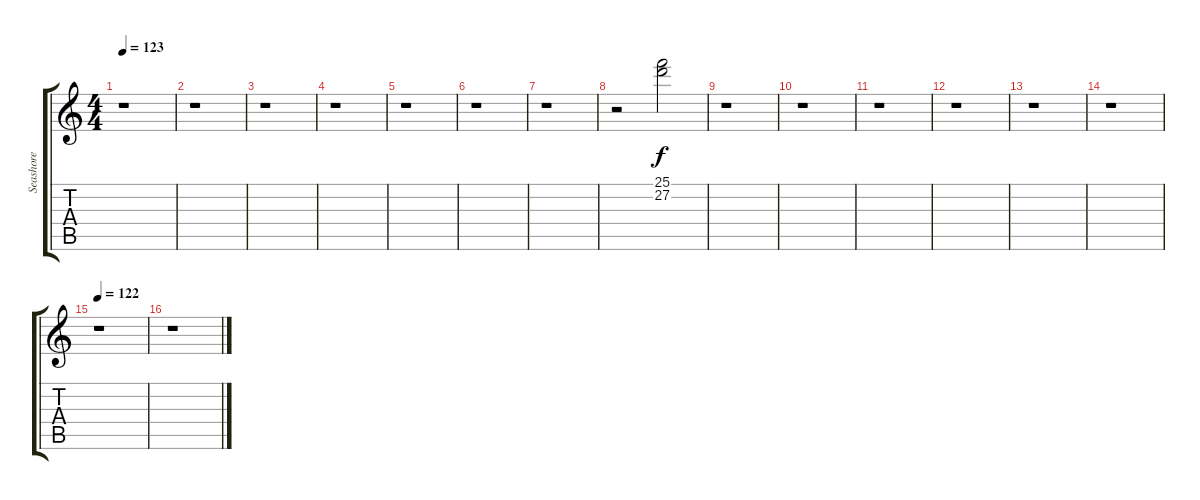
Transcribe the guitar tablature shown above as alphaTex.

\track ("Seashore" "Seashore") {instrument seashore}
\staff {score tabs}
\tuning (E4 B3 G3 D3 A2 E2) {hide}
\ts (4 4)
\tempo 123
\clef g2
\ks c
r.1{dy f} |
r.1 |
r.1 |
r.1 |
r.1 |
r.1 |
r.1 |
r.2 (25.1 27.2).2 |
r.1 |
r.1 |
r.1 |
r.1 |
r.1 |
r.1 |
\tempo 122
r.1 |
r.1
